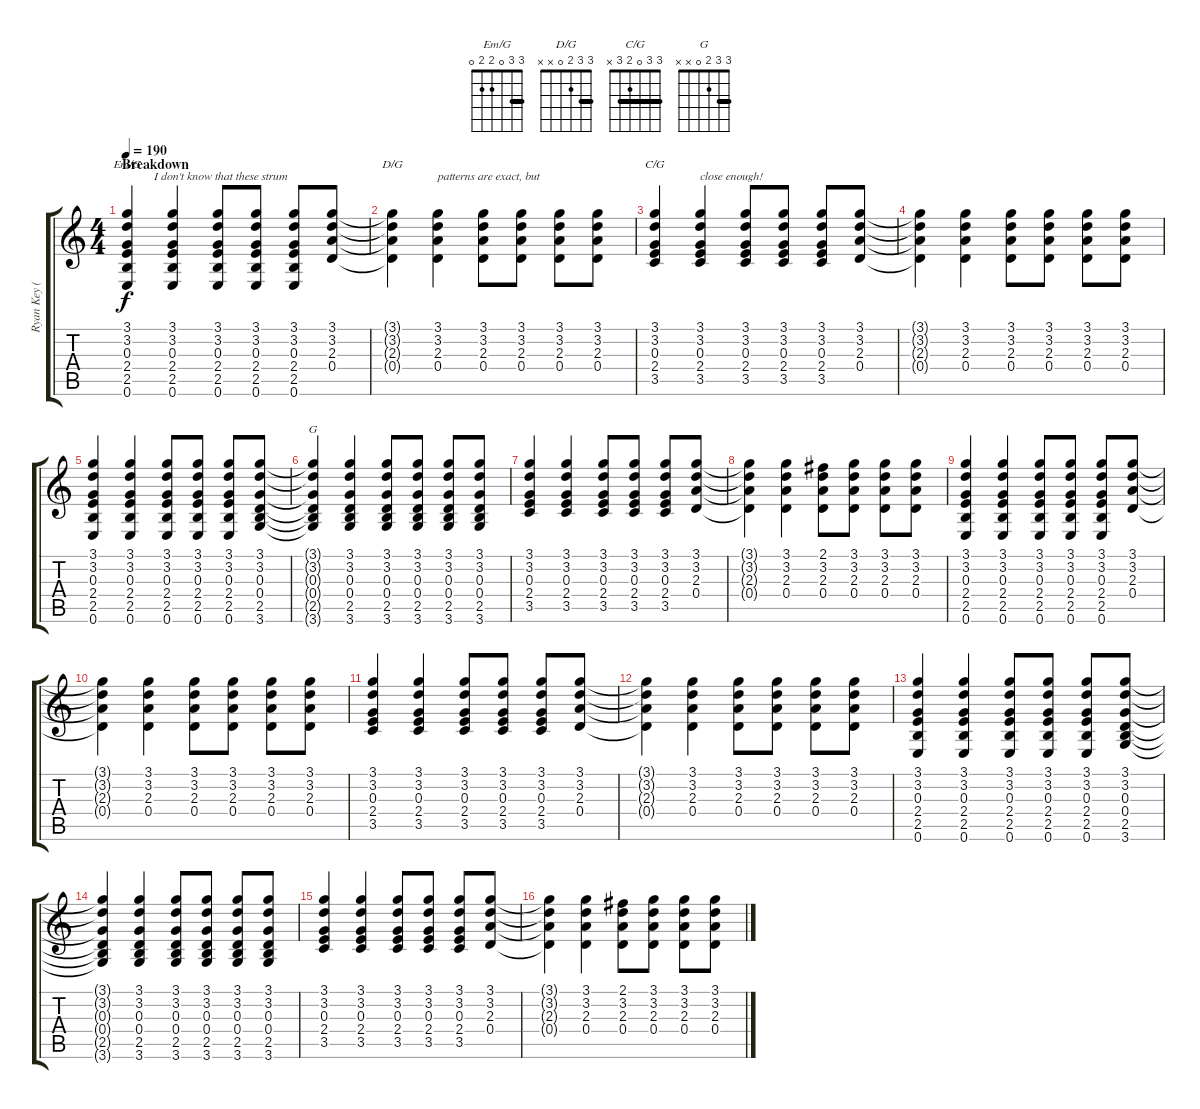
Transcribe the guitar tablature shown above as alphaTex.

\track ("Ryan Key (Acoustic Guitar)" "Ryan Key (") {instrument acousticguitarsteel}
\staff {score tabs}
\tuning (E4 B3 G3 D3 A2 E2) {hide}
\chord ("Em/G" 3 3 0 2 2 0) {barre 3}
\chord ("D/G" 3 3 2 0 x x) {barre 3}
\chord ("C/G" 3 3 0 2 3 x) {barre 3}
\chord ("G" 3 3 2 0 x x) {barre 3}
\ts (4 4)
\section ("" "Breakdown")
\tempo 190
\clef g2
\ks c
(3.1 3.2 0.3 2.4 2.5 0.6).4{ch "Em/G" txt "         I don't know that these strum" dy f} (3.1 3.2 0.3 2.4 2.5 0.6).4 (3.1 3.2 0.3 2.4 2.5 0.6).8 (3.1 3.2 0.3 2.4 2.5 0.6).8 (3.1 3.2 0.3 2.4 2.5 0.6).8 (3.1 3.2 2.3 0.4).8 |
(3.1{t} 3.2{t} 2.3{t} 0.4{t}).4{ch "D/G"} (3.1 3.2 2.3 0.4).4{txt "patterns are exact, but"} (3.1 3.2 2.3 0.4).8 (3.1 3.2 2.3 0.4).8 (3.1 3.2 2.3 0.4).8 (3.1 3.2 2.3 0.4).8 |
(3.1 3.2 0.3 2.4 3.5).4{ch "C/G"} (3.1 3.2 0.3 2.4 3.5).4{txt "close enough!"} (3.1 3.2 0.3 2.4 3.5).8 (3.1 3.2 0.3 2.4 3.5).8 (3.1 3.2 0.3 2.4 3.5).8 (3.1 3.2 2.3 0.4).8 |
(3.1{t} 3.2{t} 2.3{t} 0.4{t}).4 (3.1 3.2 2.3 0.4).4 (3.1 3.2 2.3 0.4).8 (3.1 3.2 2.3 0.4).8 (3.1 3.2 2.3 0.4).8 (3.1 3.2 2.3 0.4).8 |
(3.1 3.2 0.3 2.4 2.5 0.6).4 (3.1 3.2 0.3 2.4 2.5 0.6).4 (3.1 3.2 0.3 2.4 2.5 0.6).8 (3.1 3.2 0.3 2.4 2.5 0.6).8 (3.1 3.2 0.3 2.4 2.5 0.6).8 (3.1 3.2 0.3 0.4 2.5 3.6).8 |
(3.1{t} 3.2{t} 0.3{t} 0.4{t} 2.5{t} 3.6{t}).4{ch "G"} (3.1 3.2 0.3 0.4 2.5 3.6).4 (3.1 3.2 0.3 0.4 2.5 3.6).8 (3.1 3.2 0.3 0.4 2.5 3.6).8 (3.1 3.2 0.3 0.4 2.5 3.6).8 (3.1 3.2 0.3 0.4 2.5 3.6).8 |
(3.1 3.2 0.3 2.4 3.5).4 (3.1 3.2 0.3 2.4 3.5).4 (3.1 3.2 0.3 2.4 3.5).8 (3.1 3.2 0.3 2.4 3.5).8 (3.1 3.2 0.3 2.4 3.5).8 (3.1 3.2 2.3 0.4).8 |
(3.1{t} 3.2{t} 2.3{t} 0.4{t}).4 (3.1 3.2 2.3 0.4).4 (2.1 3.2 2.3 0.4).8 (3.1 3.2 2.3 0.4).8 (3.1 3.2 2.3 0.4).8 (3.1 3.2 2.3 0.4).8 |
(3.1 3.2 0.3 2.4 2.5 0.6).4 (3.1 3.2 0.3 2.4 2.5 0.6).4 (3.1 3.2 0.3 2.4 2.5 0.6).8 (3.1 3.2 0.3 2.4 2.5 0.6).8 (3.1 3.2 0.3 2.4 2.5 0.6).8 (3.1 3.2 2.3 0.4).8 |
(3.1{t} 3.2{t} 2.3{t} 0.4{t}).4 (3.1 3.2 2.3 0.4).4 (3.1 3.2 2.3 0.4).8 (3.1 3.2 2.3 0.4).8 (3.1 3.2 2.3 0.4).8 (3.1 3.2 2.3 0.4).8 |
(3.1 3.2 0.3 2.4 3.5).4 (3.1 3.2 0.3 2.4 3.5).4 (3.1 3.2 0.3 2.4 3.5).8 (3.1 3.2 0.3 2.4 3.5).8 (3.1 3.2 0.3 2.4 3.5).8 (3.1 3.2 2.3 0.4).8 |
(3.1{t} 3.2{t} 2.3{t} 0.4{t}).4 (3.1 3.2 2.3 0.4).4 (3.1 3.2 2.3 0.4).8 (3.1 3.2 2.3 0.4).8 (3.1 3.2 2.3 0.4).8 (3.1 3.2 2.3 0.4).8 |
(3.1 3.2 0.3 2.4 2.5 0.6).4 (3.1 3.2 0.3 2.4 2.5 0.6).4 (3.1 3.2 0.3 2.4 2.5 0.6).8 (3.1 3.2 0.3 2.4 2.5 0.6).8 (3.1 3.2 0.3 2.4 2.5 0.6).8 (3.1 3.2 0.3 0.4 2.5 3.6).8 |
(3.1{t} 3.2{t} 0.3{t} 0.4{t} 2.5{t} 3.6{t}).4 (3.1 3.2 0.3 0.4 2.5 3.6).4 (3.1 3.2 0.3 0.4 2.5 3.6).8 (3.1 3.2 0.3 0.4 2.5 3.6).8 (3.1 3.2 0.3 0.4 2.5 3.6).8 (3.1 3.2 0.3 0.4 2.5 3.6).8 |
(3.1 3.2 0.3 2.4 3.5).4 (3.1 3.2 0.3 2.4 3.5).4 (3.1 3.2 0.3 2.4 3.5).8 (3.1 3.2 0.3 2.4 3.5).8 (3.1 3.2 0.3 2.4 3.5).8 (3.1 3.2 2.3 0.4).8 |
(3.1{t} 3.2{t} 2.3{t} 0.4{t}).4 (3.1 3.2 2.3 0.4).4 (2.1 3.2 2.3 0.4).8 (3.1 3.2 2.3 0.4).8 (3.1 3.2 2.3 0.4).8 (3.1 3.2 2.3 0.4).8
